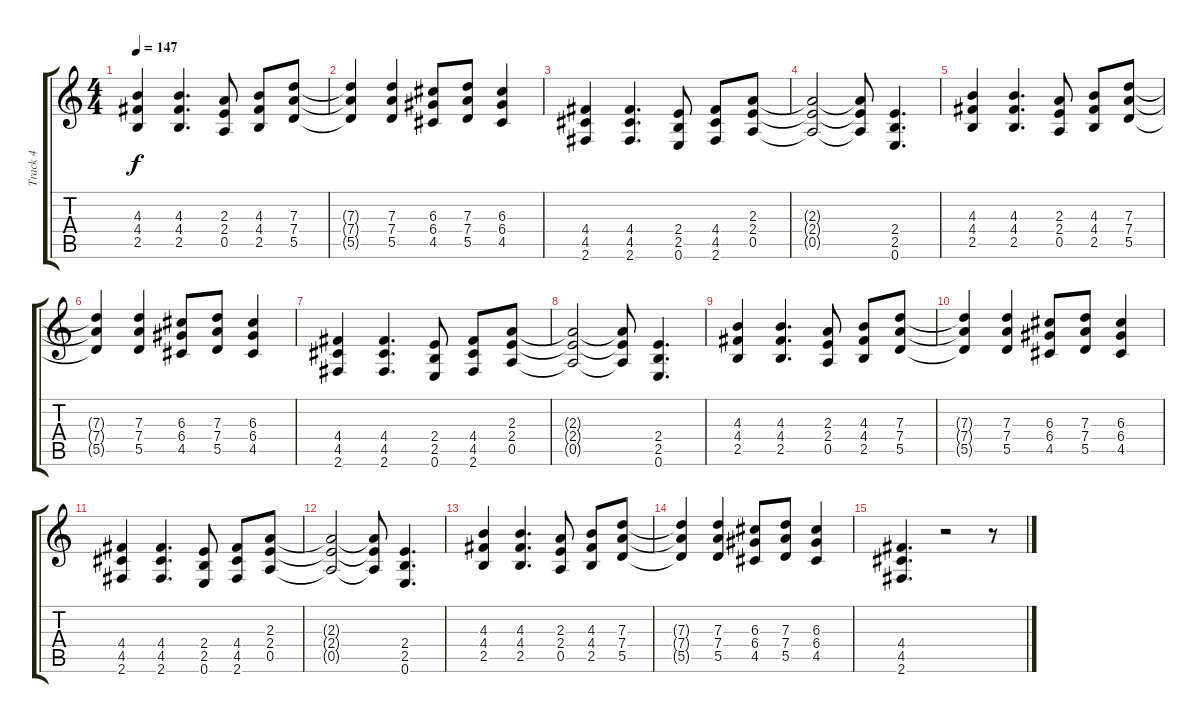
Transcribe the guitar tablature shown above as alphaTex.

\track ("Track 4" "Track 4") {instrument overdrivenguitar}
\staff {score tabs}
\tuning (E4 B3 G3 D3 A2 E2) {hide}
\ts (4 4)
\tempo 147
\clef g2
\ks c
(4.3 4.4 2.5).4{dy f} (4.3 4.4 2.5).4{d} (2.3 2.4 0.5).8 (4.3 4.4 2.5).8 (7.3 7.4 5.5).8 |
(7.3{t} 7.4{t} 5.5{t}).4 (7.3 7.4 5.5).4 (6.3 6.4 4.5).8 (7.3 7.4 5.5).8 (6.3 6.4 4.5).4 |
(4.4 4.5 2.6).4 (4.4 4.5 2.6).4{d} (2.4 2.5 0.6).8 (4.4 4.5 2.6).8 (2.3 2.4 0.5).8 |
(2.3{t} 2.4{t} 0.5{t}).2 (2.3{t} 2.4{t} 0.5{t}).8 (2.4 2.5 0.6).4{d} |
(4.3 4.4 2.5).4 (4.3 4.4 2.5).4{d} (2.3 2.4 0.5).8 (4.3 4.4 2.5).8 (7.3 7.4 5.5).8 |
(7.3{t} 7.4{t} 5.5{t}).4 (7.3 7.4 5.5).4 (6.3 6.4 4.5).8 (7.3 7.4 5.5).8 (6.3 6.4 4.5).4 |
(4.4 4.5 2.6).4 (4.4 4.5 2.6).4{d} (2.4 2.5 0.6).8 (4.4 4.5 2.6).8 (2.3 2.4 0.5).8 |
(2.3{t} 2.4{t} 0.5{t}).2 (2.3{t} 2.4{t} 0.5{t}).8 (2.4 2.5 0.6).4{d} |
(4.3 4.4 2.5).4 (4.3 4.4 2.5).4{d} (2.3 2.4 0.5).8 (4.3 4.4 2.5).8 (7.3 7.4 5.5).8 |
(7.3{t} 7.4{t} 5.5{t}).4 (7.3 7.4 5.5).4 (6.3 6.4 4.5).8 (7.3 7.4 5.5).8 (6.3 6.4 4.5).4 |
(4.4 4.5 2.6).4 (4.4 4.5 2.6).4{d} (2.4 2.5 0.6).8 (4.4 4.5 2.6).8 (2.3 2.4 0.5).8 |
(2.3{t} 2.4{t} 0.5{t}).2 (2.3{t} 2.4{t} 0.5{t}).8 (2.4 2.5 0.6).4{d} |
(4.3 4.4 2.5).4 (4.3 4.4 2.5).4{d} (2.3 2.4 0.5).8 (4.3 4.4 2.5).8 (7.3 7.4 5.5).8 |
(7.3{t} 7.4{t} 5.5{t}).4 (7.3 7.4 5.5).4 (6.3 6.4 4.5).8 (7.3 7.4 5.5).8 (6.3 6.4 4.5).4 |
(4.4 4.5 2.6).4{d} r.2 r.8
